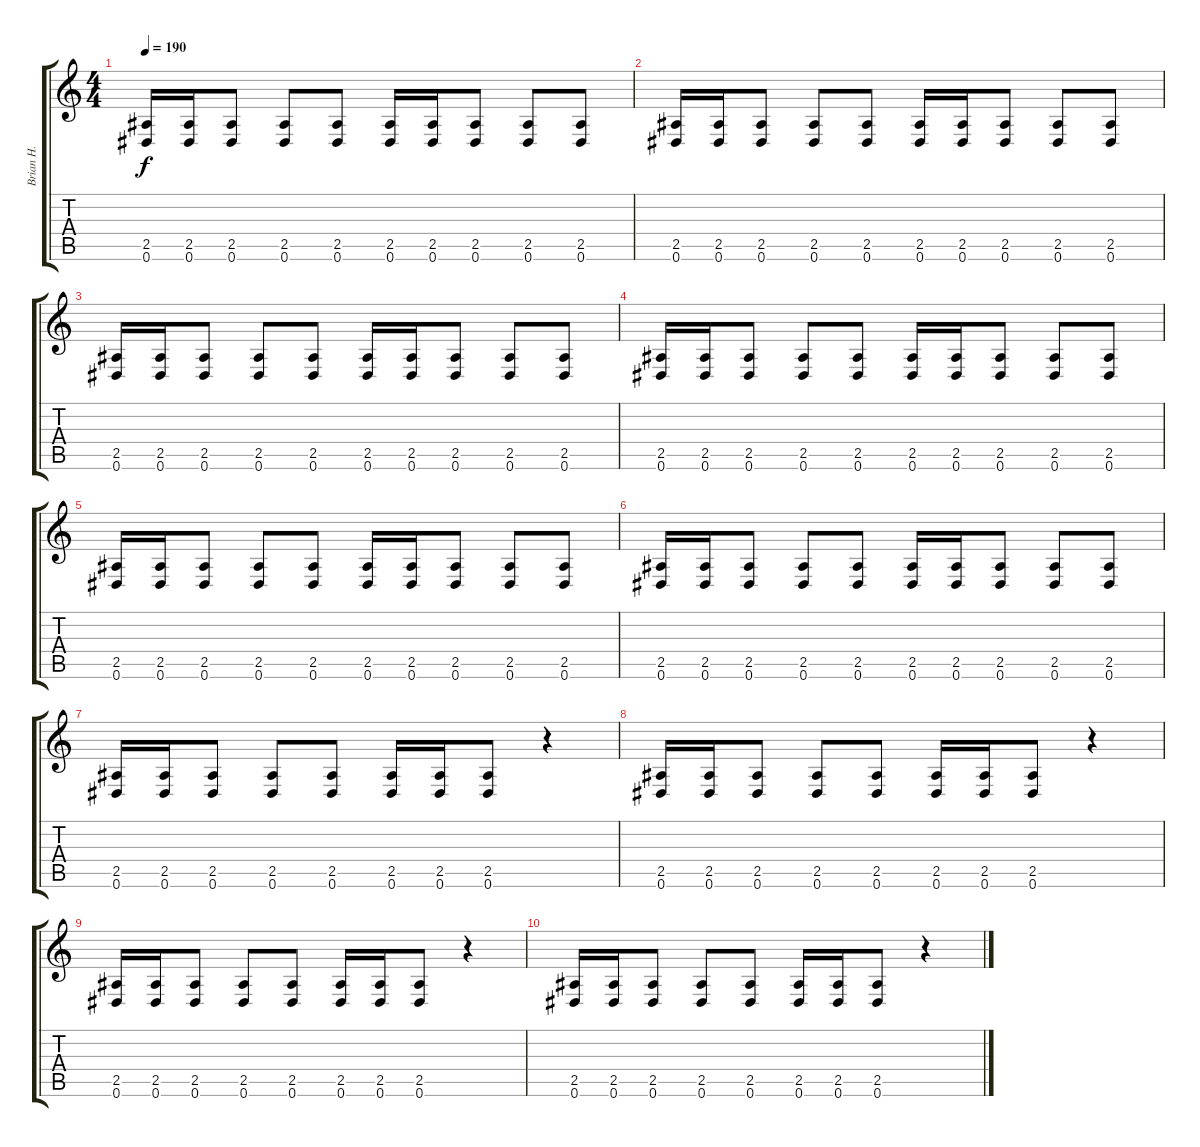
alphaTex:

\track ("Brian H." "Brian H.") {instrument distortionguitar}
\staff {score tabs}
\tuning (Eb4 Bb3 Gb3 Db3 Ab2 Eb2) {hide}
\ts (4 4)
\tempo 190
\clef g2
\ks c
(2.5 0.6).16{dy f} (2.5 0.6).16 (2.5 0.6).8 (2.5 0.6).8 (2.5 0.6).8 (2.5 0.6).16 (2.5 0.6).16 (2.5 0.6).8 (2.5 0.6).8 (2.5 0.6).8 |
(2.5 0.6).16 (2.5 0.6).16 (2.5 0.6).8 (2.5 0.6).8 (2.5 0.6).8 (2.5 0.6).16 (2.5 0.6).16 (2.5 0.6).8 (2.5 0.6).8 (2.5 0.6).8 |
(2.5 0.6).16 (2.5 0.6).16 (2.5 0.6).8 (2.5 0.6).8 (2.5 0.6).8 (2.5 0.6).16 (2.5 0.6).16 (2.5 0.6).8 (2.5 0.6).8 (2.5 0.6).8 |
(2.5 0.6).16 (2.5 0.6).16 (2.5 0.6).8 (2.5 0.6).8 (2.5 0.6).8 (2.5 0.6).16 (2.5 0.6).16 (2.5 0.6).8 (2.5 0.6).8 (2.5 0.6).8 |
(2.5 0.6).16 (2.5 0.6).16 (2.5 0.6).8 (2.5 0.6).8 (2.5 0.6).8 (2.5 0.6).16 (2.5 0.6).16 (2.5 0.6).8 (2.5 0.6).8 (2.5 0.6).8 |
(2.5 0.6).16 (2.5 0.6).16 (2.5 0.6).8 (2.5 0.6).8 (2.5 0.6).8 (2.5 0.6).16 (2.5 0.6).16 (2.5 0.6).8 (2.5 0.6).8 (2.5 0.6).8 |
(2.5 0.6).16 (2.5 0.6).16 (2.5 0.6).8 (2.5 0.6).8 (2.5 0.6).8 (2.5 0.6).16 (2.5 0.6).16 (2.5 0.6).8 r.4 |
(2.5 0.6).16 (2.5 0.6).16 (2.5 0.6).8 (2.5 0.6).8 (2.5 0.6).8 (2.5 0.6).16 (2.5 0.6).16 (2.5 0.6).8 r.4 |
(2.5 0.6).16 (2.5 0.6).16 (2.5 0.6).8 (2.5 0.6).8 (2.5 0.6).8 (2.5 0.6).16 (2.5 0.6).16 (2.5 0.6).8 r.4 |
(2.5 0.6).16 (2.5 0.6).16 (2.5 0.6).8 (2.5 0.6).8 (2.5 0.6).8 (2.5 0.6).16 (2.5 0.6).16 (2.5 0.6).8 r.4
